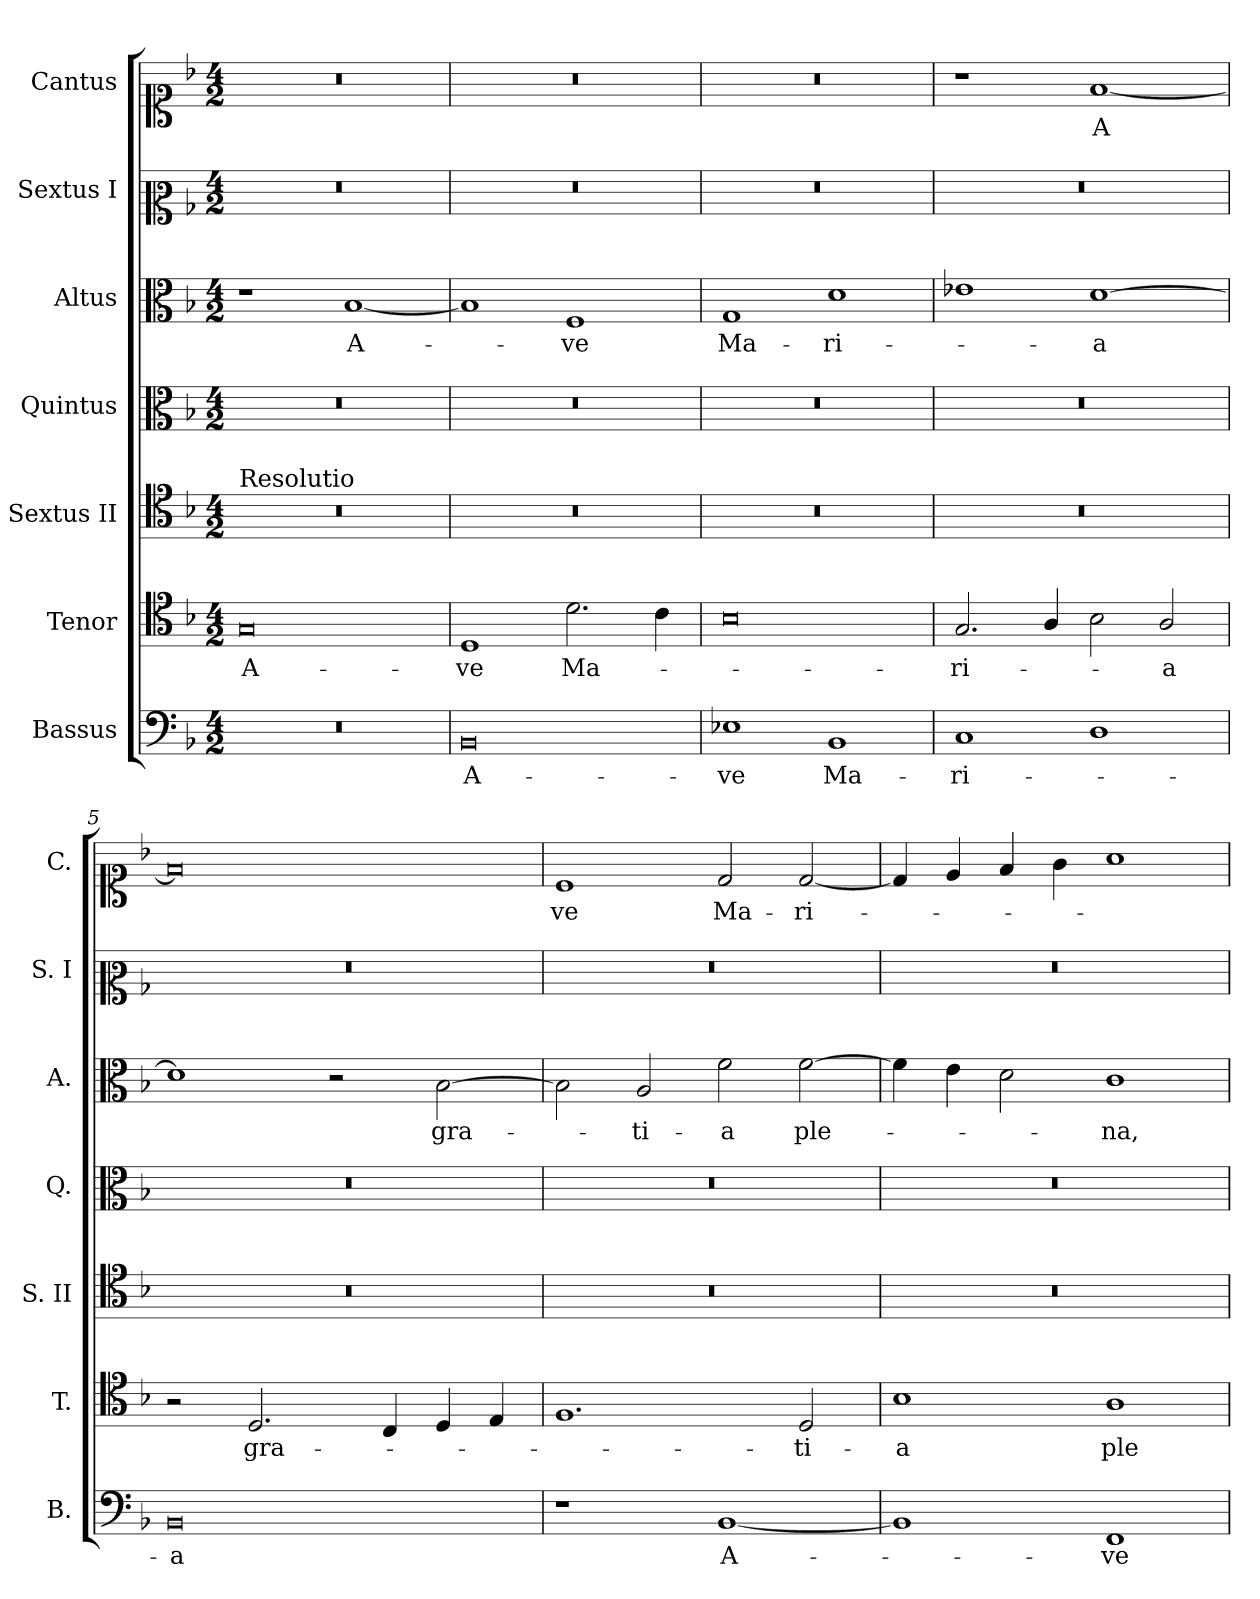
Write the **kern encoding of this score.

**kern	**text	**kern	**text	**kern	**kern	**kern	**text	**kern	**kern	**text
*part7	*part7	*part6	*part6	*part5	*part4	*part3	*part3	*part2	*part1	*part1
*staff7	*staff7	*staff6	*staff6	*staff5	*staff4	*staff3	*staff3	*staff2	*staff1	*staff1
*I"Bassus	*	*I"Tenor	*	*I"Sextus II	*I"Quintus	*I"Altus	*	*I"Sextus I	*I"Cantus	*
*I'B.	*	*I'T.	*	*I'S. II	*I'Q.	*I'A.	*	*I'S. I	*I'C.	*
*clefF4	*	*clefC4	*	*clefC4	*clefC3	*clefC3	*	*clefC2	*clefC1	*
*k[b-]	*	*k[b-]	*	*k[b-]	*k[b-]	*k[b-]	*	*k[b-]	*k[b-]	*
*M4/2	*	*M4/2	*	*M4/2	*M4/2	*M4/2	*	*M4/2	*M4/2	*
=1	=1	=1	=1	=1	=1	=1	=1	=1	=1	=1
!	!	!	!	!LO:TX:a:t=Resolutio	!	!	!	!	!	!
0r	.	0G	A-	0r	0r	1r	.	0r	0r	.
.	.	.	.	.	.	[1B-	A-	.	.	.
=2	=2	=2	=2	=2	=2	=2	=2	=2	=2	=2
0BB-	A-	1D	-ve	0r	0r	1B-]	.	0r	0r	.
.	.	2.d\	Ma-	.	.	1F	-ve	.	.	.
.	.	4c\	.	.	.	.	.	.	.	.
=3	=3	=3	=3	=3	=3	=3	=3	=3	=3	=3
1E-X	-ve	0B-	.	0r	0r	1G	Ma-	0r	0r	.
1BB-	Ma-	.	.	.	.	1d	-ri-	.	.	.
=4	=4	=4	=4	=4	=4	=4	=4	=4	=4	=4
1C	-ri-	2.G/	-ri-	0r	0r	1e-X	.	0r	1r	.
.	.	4A/	.	.	.	.	.	.	.	.
1D	.	2B-\	.	.	.	[1d	-a	.	[1f	A
.	.	2A/	-a	.	.	.	.	.	.	.
=5	=5	=5	=5	=5	=5	=5	=5	=5	=5	=5
0BB-	-a	2r	.	0r	0r	1d]	.	0r	0f]	.
.	.	2.D/	gra-	.	.	.	.	.	.	.
.	.	.	.	.	.	2r	.	.	.	.
.	.	4C/	.	.	.	.	.	.	.	.
.	.	4D/	.	.	.	[2B-\	gra-	.	.	.
.	.	4E/	.	.	.	.	.	.	.	.
=6	=6	=6	=6	=6	=6	=6	=6	=6	=6	=6
1r	.	1.F	.	0r	0r	2B-\]	.	0r	1c	ve
.	.	.	.	.	.	2A/	-ti-	.	.	.
[1BB-	A-	.	.	.	.	2f\	-a	.	2d/	Ma-
.	.	2D/	-ti-	.	.	[2f\	ple-	.	[2d/	-ri­-
!!LO:LB:g=z
=7	=7	=7	=7	=7	=7	=7	=7	=7	=7	=7
1BB-]	.	1B-	-a	0r	0r	4f\]	.	0r	4d/]	.
.	.	.	.	.	.	4e\	.	.	4e/	.
.	.	.	.	.	.	2d\	.	.	4f/	.
.	.	.	.	.	.	.	.	.	4g\	.
1FF	-ve	1A	ple-	.	.	1c	-na,	.	1a	.
=	=	=	=	=	=	=	=	=	=	=
*-	*-	*-	*-	*-	*-	*-	*-	*-	*-	*-
